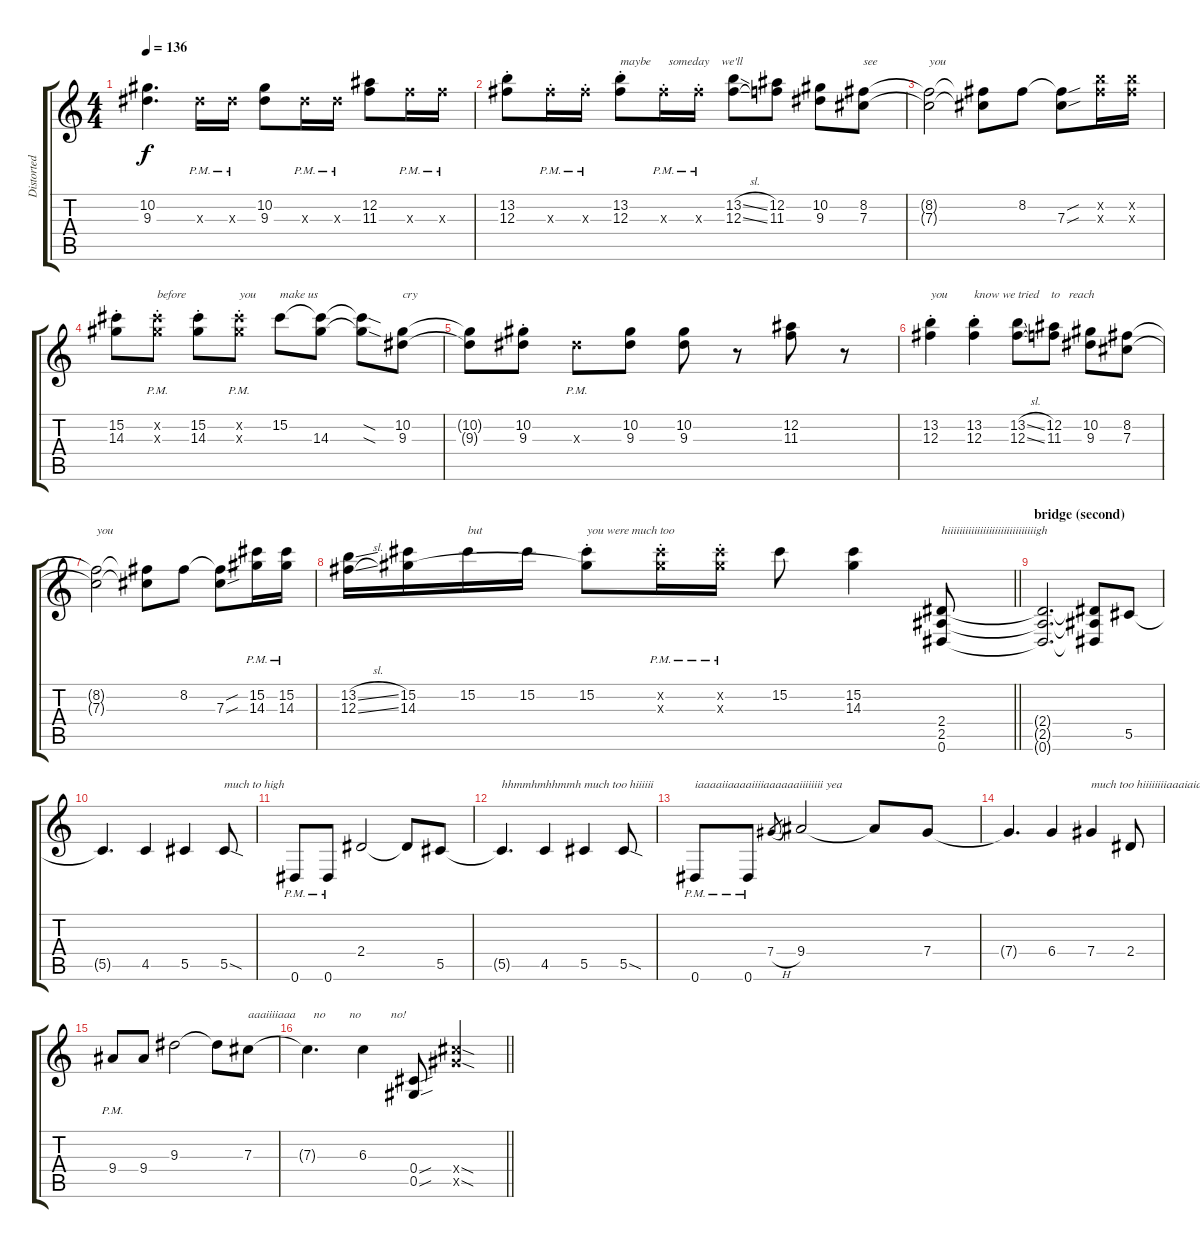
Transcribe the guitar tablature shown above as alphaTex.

\track ("Distorted" "Distorted") {instrument distortionguitar}
\staff {score tabs}
\tuning (Eb4 Bb3 Gb3 Db3 Ab2 Eb2) {hide}
\ts (4 4)
\tempo 136
\clef g2
\ks c
(10.2{t} 9.3{t}).4{d dy f} 9.3{pm x}.16 9.3{pm x}.16 (10.2 9.3).8 9.3{pm x}.16 9.3{pm x}.16 (12.2 11.3).8 11.3{pm x}.16 11.3{pm x}.16 |
(13.2{st} 12.3{st}).8 12.3{pm st x}.16 12.3{pm st x}.16 (13.2{st} 12.3{st}).8{txt "maybe      someday    we'll"} 12.3{pm st x}.16 12.3{pm st x}.16 (13.2{sl} 12.3{sl}).8 (12.2 11.3).8 (10.2 9.3).8 (8.2 7.3).8{txt "see"} |
(8.2{t} 7.3{t}).2{txt "you"} (8.2{t} 7.3{t}).8 8.2.8 (8.2{sou t} 7.3{sou}).8 (13.2{x} 12.3{x}).16 (13.2{x} 12.3{x}).16 |
(15.2{st} 14.3{st}).8 (15.2{pm st x} 14.3{pm st x}).8{txt "before"} (15.2{st} 14.3{st}).8 (15.2{pm st x} 14.3{pm st x}).8{txt "you"} 15.2.8{txt "make us"} (15.2{t} 14.3).8 (15.2{sod t} 14.3{sod t}).8 (10.2 9.3).8{txt "cry"} |
(10.2{t} 9.3{t}).8 (10.2{st} 9.3{st}).8 9.3{pm x}.8 (10.2 9.3).8 (10.2 9.3).8 r.8 (12.2 11.3).8 r.8 |
(13.2{st} 12.3{st}).4{txt "you"} (13.2{st} 12.3{st}).4{txt "know we tried    to   reach"} (13.2{sl} 12.3{sl}).8 (12.2 11.3).8 (10.2 9.3).8 (8.2 7.3).8 |
(8.2{t} 7.3{t}).2{txt "you"} (8.2{t} 7.3{t}).8 8.2.8 (8.2{sou t} 7.3{sou}).8 (15.2{pm} 14.3{pm}).16 (15.2{pm} 14.3{pm}).16 |
\barLineRight lightlight
(13.2{sl} 12.3{sl}).16 (15.2 14.3).16 15.2.16{txt "but"} 15.2.16 (15.2{st} 14.3{t}).8{txt "you were much too"} (15.2{pm st x} 14.3{pm st x}).16 (15.2{pm st x} 14.3{pm st x}).16 15.2.8 (15.2 14.3).4 (2.4 2.5 0.6).8{txt "hiiiiiiiiiiiiiiiiiiiiiiiiiiiiiigh" volume 7} |
\section ("" "bridge (second)")
(2.4{t} 2.5{t} 0.6{t}).2{d} (2.4{t} 2.5{t} 0.6{t}).8 5.5.8 |
5.5{t}.4{d} 4.5.4 5.5.4 5.5{sod}.8{txt "much to high"} |
0.6{pm}.8 0.6{pm}.8 2.4.2 2.4{t}.8 5.5.8 |
5.5{t}.4{d txt "hhmmhmhhmmh much too hiiiiii"} 4.5.4 5.5.4 5.5{sod}.8 |
0.6{pm}.8{txt "iaaaaiiaaaaiiiiaaaaaaiiiiiiii yea"} 0.6{pm}.8 7.4{h}.8{gr} 9.4.2 9.4{t}.8 7.4.8 |
7.4{t}.4{d} 6.4.4 7.4.4{txt "much too hiiiiiiiiaaaiaiaaaiiiiaaaiiiiaiaaiiiiaiaa"} 2.4.8 |
9.4{pm}.8 9.4.8 9.3.2 9.3{t}.8 7.3.8{txt "aaaiiiiaaa      no        no          no!"} |
\barLineRight lightlight
7.3{t}.4{d} 6.3.4 (0.4{sou} 0.5{sou}).8 (12.4{sod x} 12.5{sod x}).4
